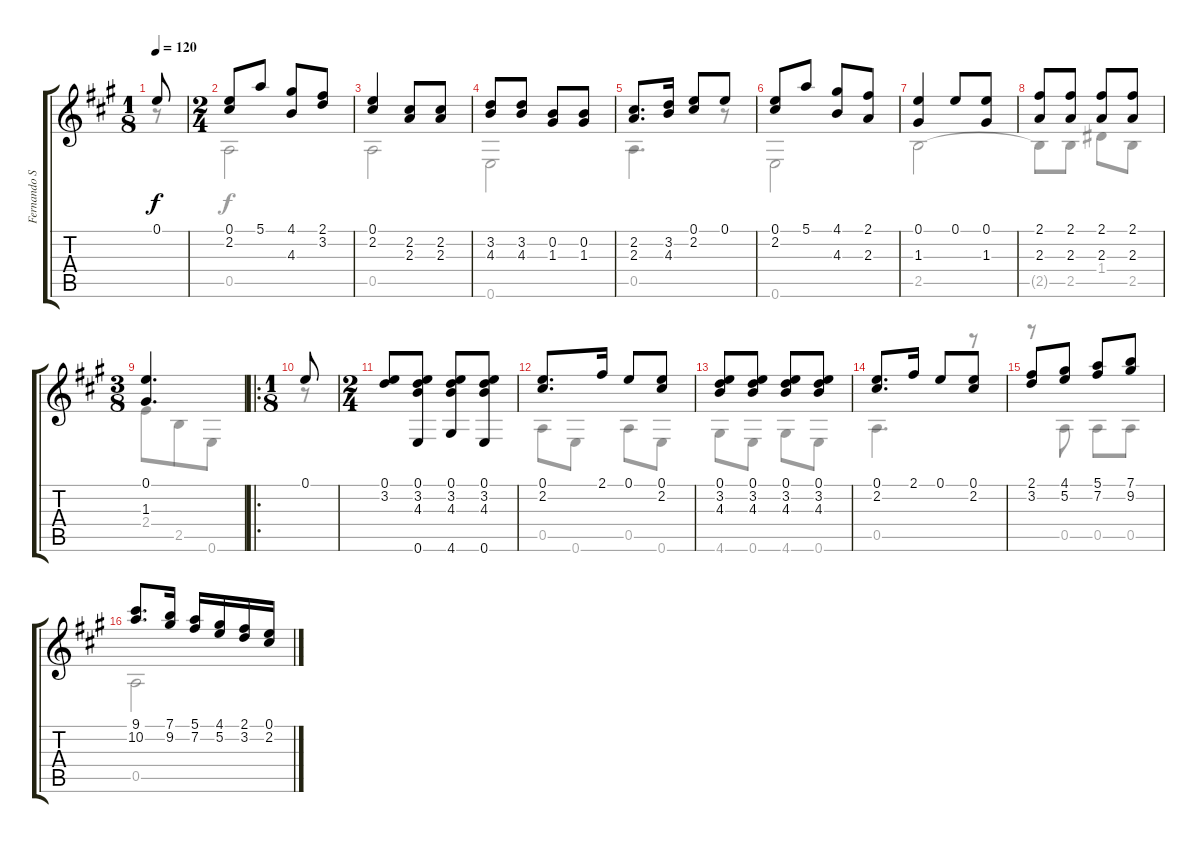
\track ("Fernando Sor" "Fernando S") {instrument acousticguitarnylon}
\staff {score tabs}
\tuning (E4 B3 G3 D3 A2 E2) {hide}
\voice
\ts (1 8)
\tempo 120
\clef g2
\ks a
0.1.8{dy f instrument acousticguitarnylon} |
\ts (2 4)
(0.1 2.2).8 5.1.8 (4.1 4.3).8 (2.1 3.2).8 |
(0.1 2.2).4 (2.2 2.3).8 (2.2 2.3).8 |
(3.2 4.3).8 (3.2 4.3).8 (0.2 1.3).8 (0.2 1.3).8 |
(2.2 2.3).8{d} (3.2 4.3).16 (0.1 2.2).8 0.1.8 |
(0.1 2.2).8 5.1.8 (4.1 4.3).8 (2.1 2.3).8 |
(0.1 1.3).4 0.1.8 (0.1 1.3).8 |
(2.1 2.3).8 (2.1 2.3).8 (2.1 2.3).8 (2.1 2.3).8 |
\ts (3 8)
(0.1 1.3).4{d} |
\ro
\ts (1 8)
0.1.8 |
\ts (2 4)
(0.1 3.2).8 (0.1 3.2 4.3 0.6).8 (0.1 3.2 4.3 4.6).8 (0.1 3.2 4.3 0.6).8 |
(0.1 2.2).8{d} 2.1.16 0.1.8 (0.1 2.2).8 |
(0.1 3.2 4.3).8 (0.1 3.2 4.3).8 (0.1 3.2 4.3).8 (0.1 3.2 4.3).8 |
(0.1 2.2).8{d} 2.1.16 0.1.8 (0.1 2.2).8 |
(2.1 3.2).8 (4.1 5.2).8 (5.1 7.2).8 (7.1 9.2).8 |
(9.1 10.2).8{d} (7.1 9.2).16 (5.1 7.2).16 (4.1 5.2).16 (2.1 3.2).16 (0.1 2.2).16
\voice
\clef g2
\ottava regular
\simile none
\ks a
r.8{dy f} |
0.5.2 |
0.5.2 |
0.6.2 |
0.5.4{d} r.8 |
0.6.2 |
2.5.2 |
2.5{t}.8 2.5.8 1.4.8 2.5.8 |
2.4.8 2.5.8 0.6.8 |
r.8 |
|
0.5.8 0.6.8 0.5.8 0.6.8 |
4.6.8 0.6.8 4.6.8 0.6.8 |
0.5.4{d} r.8 |
r.8 0.5.8 0.5.8 0.5.8 |
0.5.2
